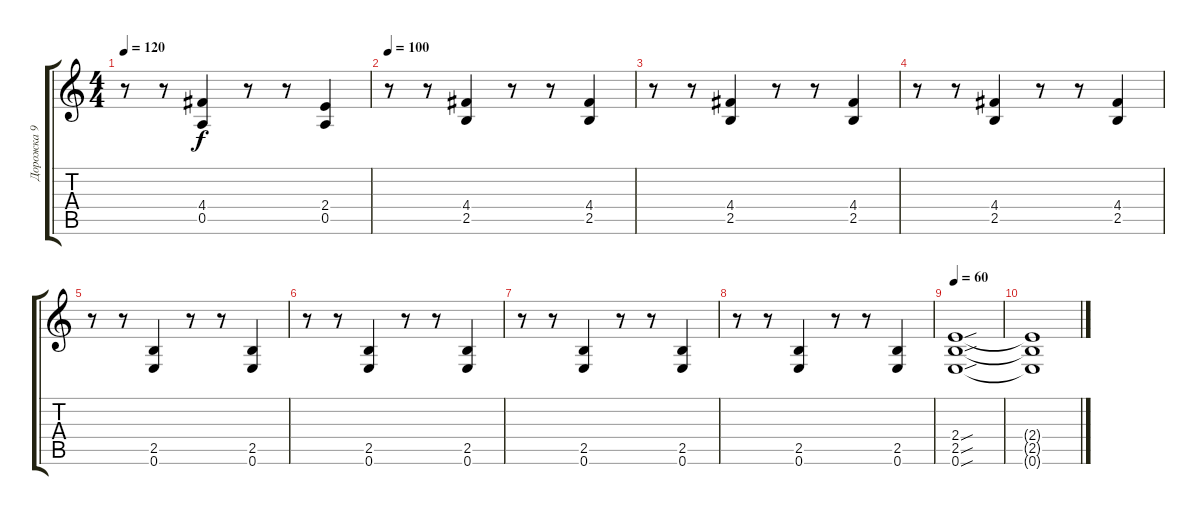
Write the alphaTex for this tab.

\track ("Дорожка 9" "Дорожка 9") {instrument overdrivenguitar}
\staff {score tabs}
\tuning (E4 B3 G3 D3 A2 E2) {hide}
\ts (4 4)
\tempo 120
\clef g2
\ks c
r.8{dy f} r.8 (4.4 0.5).4 r.8 r.8 (2.4 0.5).4 |
\tempo 100
r.8 r.8 (4.4 2.5).4 r.8 r.8 (4.4 2.5).4 |
r.8 r.8 (4.4 2.5).4 r.8 r.8 (4.4 2.5).4 |
r.8 r.8 (4.4 2.5).4 r.8 r.8 (4.4 2.5).4 |
r.8 r.8 (2.5 0.6).4 r.8 r.8 (2.5 0.6).4 |
r.8 r.8 (2.5 0.6).4 r.8 r.8 (2.5 0.6).4 |
r.8 r.8 (2.5 0.6).4 r.8 r.8 (2.5 0.6).4 |
r.8 r.8 (2.5 0.6).4 r.8 r.8 (2.5 0.6).4 |
\tempo 60
(2.4{sou} 2.5{sou} 0.6{sou}).1 |
(2.4{t} 2.5{t} 0.6{t}).1
